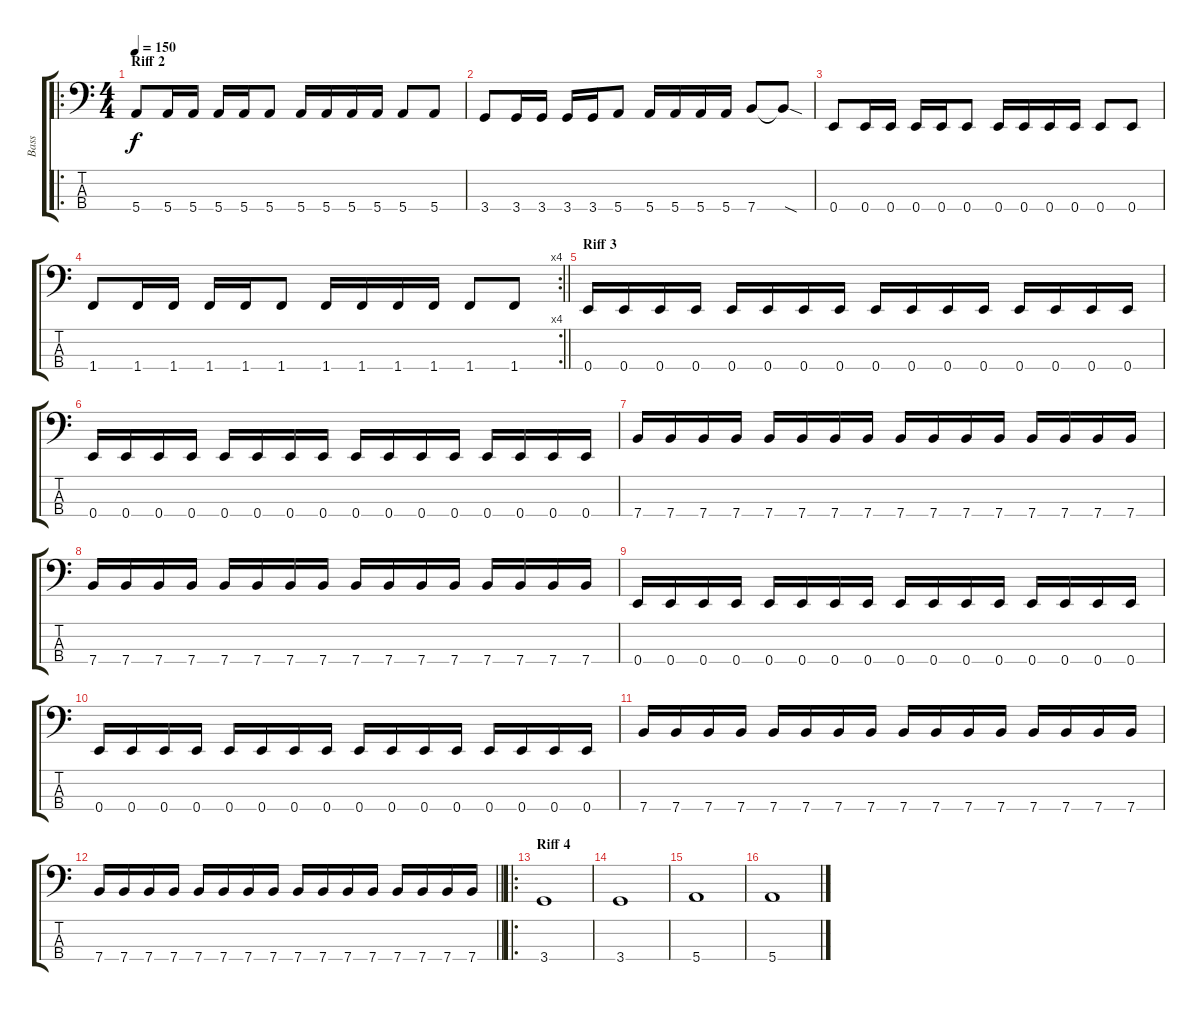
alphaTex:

\track ("Bass" "Bass") {instrument electricbasspick}
\staff {score tabs}
\tuning (G2 D2 A1 E1) {hide}
\ro
\ts (4 4)
\section ("" "Riff 2")
\tempo 150
\clef f4
\ks c
5.4.8{dy f} 5.4.16 5.4.16 5.4.16 5.4.16 5.4.8 5.4.16 5.4.16 5.4.16 5.4.16 5.4.8 5.4.8 |
3.4.8 3.4.16 3.4.16 3.4.16 3.4.16 5.4.8 5.4.16 5.4.16 5.4.16 5.4.16 7.4.8 7.4{sod t}.8 |
0.4.8 0.4.16 0.4.16 0.4.16 0.4.16 0.4.8 0.4.16 0.4.16 0.4.16 0.4.16 0.4.8 0.4.8 |
\rc 4
\barLineRight lightlight
1.4.8 1.4.16 1.4.16 1.4.16 1.4.16 1.4.8 1.4.16 1.4.16 1.4.16 1.4.16 1.4.8 1.4.8 |
\section ("" "Riff 3")
0.4.16 0.4.16 0.4.16 0.4.16 0.4.16 0.4.16 0.4.16 0.4.16 0.4.16 0.4.16 0.4.16 0.4.16 0.4.16 0.4.16 0.4.16 0.4.16 |
0.4.16 0.4.16 0.4.16 0.4.16 0.4.16 0.4.16 0.4.16 0.4.16 0.4.16 0.4.16 0.4.16 0.4.16 0.4.16 0.4.16 0.4.16 0.4.16 |
7.4.16 7.4.16 7.4.16 7.4.16 7.4.16 7.4.16 7.4.16 7.4.16 7.4.16 7.4.16 7.4.16 7.4.16 7.4.16 7.4.16 7.4.16 7.4.16 |
7.4.16 7.4.16 7.4.16 7.4.16 7.4.16 7.4.16 7.4.16 7.4.16 7.4.16 7.4.16 7.4.16 7.4.16 7.4.16 7.4.16 7.4.16 7.4.16 |
0.4.16 0.4.16 0.4.16 0.4.16 0.4.16 0.4.16 0.4.16 0.4.16 0.4.16 0.4.16 0.4.16 0.4.16 0.4.16 0.4.16 0.4.16 0.4.16 |
0.4.16 0.4.16 0.4.16 0.4.16 0.4.16 0.4.16 0.4.16 0.4.16 0.4.16 0.4.16 0.4.16 0.4.16 0.4.16 0.4.16 0.4.16 0.4.16 |
7.4.16 7.4.16 7.4.16 7.4.16 7.4.16 7.4.16 7.4.16 7.4.16 7.4.16 7.4.16 7.4.16 7.4.16 7.4.16 7.4.16 7.4.16 7.4.16 |
\barLineRight lightlight
7.4.16 7.4.16 7.4.16 7.4.16 7.4.16 7.4.16 7.4.16 7.4.16 7.4.16 7.4.16 7.4.16 7.4.16 7.4.16 7.4.16 7.4.16 7.4.16 |
\ro
\section ("" "Riff 4")
3.4.1 |
3.4.1 |
5.4.1 |
5.4.1
